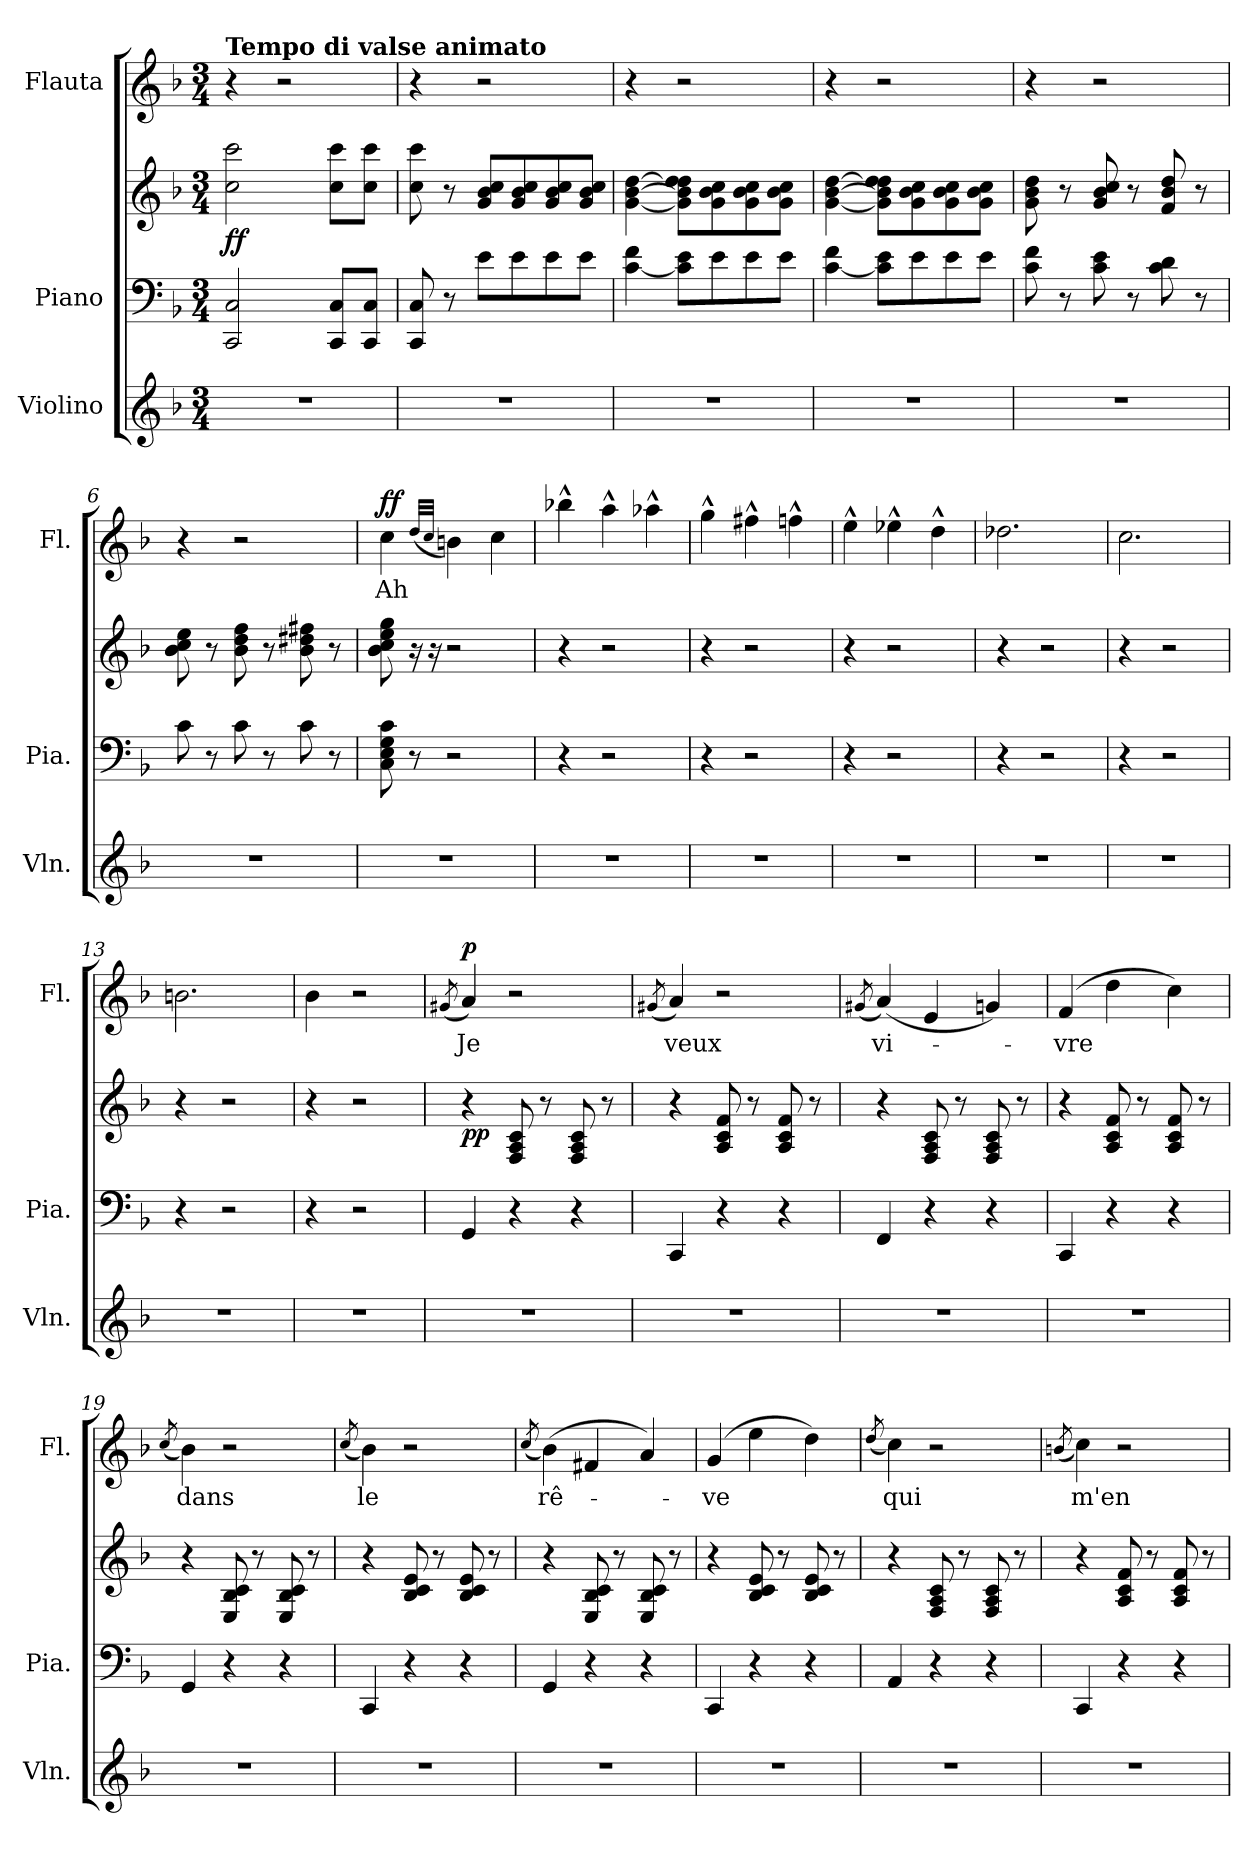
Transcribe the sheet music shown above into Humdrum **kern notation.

**kern	**kern	**kern	**dynam	**kern	**text	**dynam
*part3	*part2	*part2	*part2	*part1	*part1	*part1
*staff4	*staff3	*staff2	*staff2/3	*staff1	*staff1	*staff1
*I"Violino	*I"Piano	*	*	*I"Flauta	*	*
*I'Vln.	*I'Pia.	*	*	*I'Fl.	*	*
*clefG2	*clefF4	*clefG2	*	*clefG2	*	*
*k[b-]	*k[b-]	*k[b-]	*	*k[b-]	*	*
*M3/4	*M3/4	*M3/4	*	*M3/4	*	*
=1	=1	=1	=1	=1	=1	=1
!	!	!	!	!LO:TX:a:B:t=Tempo di valse animato	!	!
!	!	!	!LO:DY:b	!	!	!
2.r	2CC/ 2C/	2cc\ 2ccc\	ff	4r	.	.
.	.	.	.	2r	.	.
.	8CC/ 8C/L	8cc\ 8ccc\L	.	.	.	.
.	8CC/ 8C/J	8cc\ 8ccc\J	.	.	.	.
=2	=2	=2	=2	=2	=2	=2
2.r	8CC/ 8C/	8cc\ 8ccc\	.	4r	.	.
.	8r	8r	.	.	.	.
.	8e\L	8g/ 8b-/ 8cc/L	.	2r	.	.
.	8e\	8g/ 8b-/ 8cc/	.	.	.	.
.	8e\	8g/ 8b-/ 8cc/	.	.	.	.
.	8e\J	8g/ 8b-/ 8cc/J	.	.	.	.
=3	=3	=3	=3	=3	=3	=3
2.r	[4c\ 4f\	[4g\ [4b-\ [4dd\	.	4r	.	.
.	8c\] 8e\L	8g\] 8b-\] 8dd\] 8dd\L	.	2r	.	.
.	8e\	8g\ 8b-\ 8cc\	.	.	.	.
.	8e\	8g\ 8b-\ 8cc\	.	.	.	.
.	8e\J	8g\ 8b-\ 8cc\J	.	.	.	.
=4	=4	=4	=4	=4	=4	=4
2.r	[4c\ 4f\	[4g\ [4b-\ [4dd\	.	4r	.	.
.	8c\] 8e\L	8g\] 8b-\] 8dd\] 8dd\L	.	2r	.	.
.	8e\	8g\ 8b-\ 8cc\	.	.	.	.
.	8e\	8g\ 8b-\ 8cc\	.	.	.	.
.	8e\J	8g\ 8b-\ 8cc\J	.	.	.	.
=5	=5	=5	=5	=5	=5	=5
2.r	8c\ 8f\	8g\ 8b-\ 8dd\	.	4r	.	.
.	8r	8r	.	.	.	.
.	8c\ 8e\	8g/ 8b-/ 8cc/	.	2r	.	.
.	8r	8r	.	.	.	.
.	8c\ 8d\	8f/ 8b-/ 8dd/	.	.	.	.
.	8r	8r	.	.	.	.
!!LO:LB:g=z
=6	=6	=6	=6	=6	=6	=6
2.r	8c\	8b-\ 8cc\ 8ee\	.	4r	.	.
.	8r	8r	.	.	.	.
.	8c\	8b-\ 8dd\ 8ff\	.	2r	.	.
.	8r	8r	.	.	.	.
.	8c\	8b-\ 8dd#X\ 8ff#X\	.	.	.	.
.	8r	8r	.	.	.	.
=7	=7	=7	=7	=7	=7	=7
!	!	!	!	!	!	!LO:DY:a
2.r	8C\ 8E\ 8G\ 8c\	8b-\ 8cc\ 8ee\ 8gg\	.	4cc\	Ah	ff
.	8r	16r	.	.	.	.
.	.	16r	.	.	.	.
.	.	.	.	(32qdd/LLL	.	.
.	.	.	.	32qcc/JJJ	.	.
.	2r	2r	.	4bn\)	.	.
.	.	.	.	4cc\	.	.
=8	=8	=8	=8	=8	=8	=8
2.r	4r	4r	.	4bb-X^^\	.	.
.	2r	2r	.	4aa^^\	.	.
.	.	.	.	4aa-X^^\	.	.
=9	=9	=9	=9	=9	=9	=9
2.r	4r	4r	.	4gg^^\	.	.
.	2r	2r	.	4ff#X^^\	.	.
.	.	.	.	4ffn^^\	.	.
=10	=10	=10	=10	=10	=10	=10
2.r	4r	4r	.	4ee^^\	.	.
.	2r	2r	.	4ee-X^^\	.	.
.	.	.	.	4dd^^\	.	.
=11	=11	=11	=11	=11	=11	=11
2.r	4r	4r	.	2.dd-X\	.	.
.	2r	2r	.	.	.	.
=12	=12	=12	=12	=12	=12	=12
2.r	4r	4r	.	2.cc\	.	.
.	2r	2r	.	.	.	.
=13	=13	=13	=13	=13	=13	=13
2.r	4r	4r	.	2.bn\	.	.
.	2r	2r	.	.	.	.
!!LO:LB:g=z
=14	=14	=14	=14	=14	=14	=14
2.r	4r	4r	.	4b-\	.	.
.	2r	2r	.	2r	.	.
=15	=15	=15	=15	=15	=15	=15
.	.	.	.	(8qg#X/	.	.
!	!	!	!LO:DY:b	!	!	!LO:DY:a
2.r	4GG/	4r	pp	4a/)	Je	p
.	4r	8F/ 8A/ 8c/	.	2r	.	.
.	.	8r	.	.	.	.
.	4r	8F/ 8A/ 8c/	.	.	.	.
.	.	8r	.	.	.	.
=16	=16	=16	=16	=16	=16	=16
.	.	.	.	(8qg#X/	.	.
2.r	4CC/	4r	.	4a/)	veux	.
.	4r	8A/ 8c/ 8f/	.	2r	.	.
.	.	8r	.	.	.	.
.	4r	8A/ 8c/ 8f/	.	.	.	.
.	.	8r	.	.	.	.
=17	=17	=17	=17	=17	=17	=17
.	.	.	.	(8qg#X/	.	.
2.r	4FF/	4r	.	(4a/)	vi-	.
.	4r	8F/ 8A/ 8c/	.	4e/	.	.
.	.	8r	.	.	.	.
.	4r	8F/ 8A/ 8c/	.	4gn/)	.	.
.	.	8r	.	.	.	.
=18	=18	=18	=18	=18	=18	=18
2.r	4CC/	4r	.	(4f/	-vre	.
.	4r	8A/ 8c/ 8f/	.	4dd\	.	.
.	.	8r	.	.	.	.
.	4r	8A/ 8c/ 8f/	.	4cc\)	.	.
.	.	8r	.	.	.	.
=19	=19	=19	=19	=19	=19	=19
.	.	.	.	(8qcc/	.	.
2.r	4GG/	4r	.	4b-\)	dans	.
.	4r	8E/ 8B-/ 8c/	.	2r	.	.
.	.	8r	.	.	.	.
.	4r	8E/ 8B-/ 8c/	.	.	.	.
.	.	8r	.	.	.	.
!!LO:LB:g=z
=20	=20	=20	=20	=20	=20	=20
.	.	.	.	(8qcc/	.	.
2.r	4CC/	4r	.	4b-\)	le	.
.	4r	8B-/ 8c/ 8e/	.	2r	.	.
.	.	8r	.	.	.	.
.	4r	8B-/ 8c/ 8e/	.	.	.	.
.	.	8r	.	.	.	.
=21	=21	=21	=21	=21	=21	=21
.	.	.	.	(8qcc/	.	.
2.r	4GG/	4r	.	(4b-\)	rê-	.
.	4r	8E/ 8B-/ 8c/	.	4f#X/	.	.
.	.	8r	.	.	.	.
.	4r	8E/ 8B-/ 8c/	.	4a/)	.	.
.	.	8r	.	.	.	.
=22	=22	=22	=22	=22	=22	=22
2.r	4CC/	4r	.	(4g/	-ve	.
.	4r	8B-/ 8c/ 8e/	.	4ee\	.	.
.	.	8r	.	.	.	.
.	4r	8B-/ 8c/ 8e/	.	4dd\)	.	.
.	.	8r	.	.	.	.
=23	=23	=23	=23	=23	=23	=23
.	.	.	.	(8qdd/	.	.
2.r	4AA/	4r	.	4cc\)	qui	.
.	4r	8F/ 8A/ 8c/	.	2r	.	.
.	.	8r	.	.	.	.
.	4r	8F/ 8A/ 8c/	.	.	.	.
.	.	8r	.	.	.	.
=24	=24	=24	=24	=24	=24	=24
.	.	.	.	(8qbn/	.	.
2.r	4CC/	4r	.	4cc\)	m'en-	.
.	4r	8A/ 8c/ 8f/	.	2r	.	.
.	.	8r	.	.	.	.
.	4r	8A/ 8c/ 8f/	.	.	.	.
.	.	8r	.	.	.	.
=	=	=	=	=	=	=
*-	*-	*-	*-	*-	*-	*-
